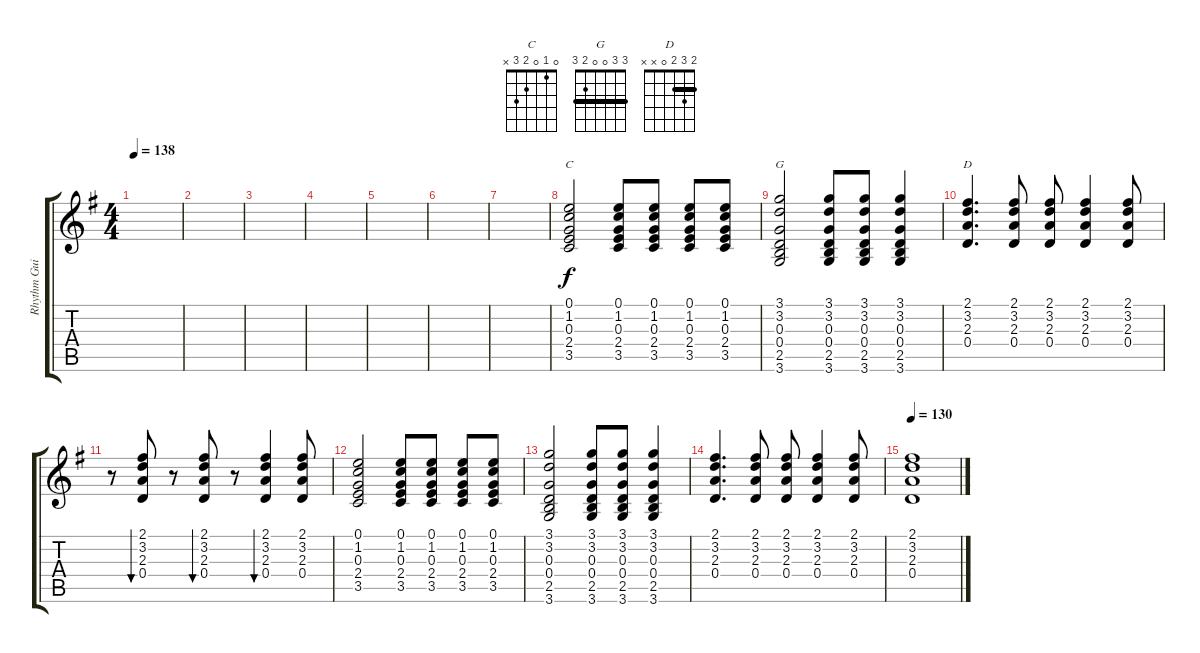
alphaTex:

\track ("Rhythm Guitar" "Rhythm Gui") {instrument acousticguitarsteel}
\staff {score tabs}
\tuning (E4 B3 G3 D3 A2 E2) {hide}
\chord ("C" 0 1 0 2 3 x)
\chord ("G" 3 3 0 0 2 3) {barre 3}
\chord ("D" 2 3 2 0 x x) {barre 2}
\ts (4 4)
\tempo 138
\clef g2
\ks g
|
|
|
|
|
|
|
(0.1 1.2 0.3 2.4 3.5).2{ch "C" volume 4} (0.1 1.2 0.3 2.4 3.5).8 (0.1 1.2 0.3 2.4 3.5).8 (0.1 1.2 0.3 2.4 3.5).8 (0.1 1.2 0.3 2.4 3.5).8 |
(3.1 3.2 0.3 0.4 2.5 3.6).2{ch "G"} (3.1 3.2 0.3 0.4 2.5 3.6).8 (3.1 3.2 0.3 0.4 2.5 3.6).8 (3.1 3.2 0.3 0.4 2.5 3.6).4 |
(2.1 3.2 2.3 0.4).4{d ch "D"} (2.1 3.2 2.3 0.4).8 (2.1 3.2 2.3 0.4).8 (2.1 3.2 2.3 0.4).4 (2.1 3.2 2.3 0.4).8 |
r.8 (2.1 3.2 2.3 0.4).8{bu 60} r.8 (2.1 3.2 2.3 0.4).8{bu 60} r.8 (2.1 3.2 2.3 0.4).4{bu 60} (2.1 3.2 2.3 0.4).8 |
(0.1 1.2 0.3 2.4 3.5).2 (0.1 1.2 0.3 2.4 3.5).8 (0.1 1.2 0.3 2.4 3.5).8 (0.1 1.2 0.3 2.4 3.5).8 (0.1 1.2 0.3 2.4 3.5).8 |
(3.1 3.2 0.3 0.4 2.5 3.6).2 (3.1 3.2 0.3 0.4 2.5 3.6).8 (3.1 3.2 0.3 0.4 2.5 3.6).8 (3.1 3.2 0.3 0.4 2.5 3.6).4 |
(2.1 3.2 2.3 0.4).4{d} (2.1 3.2 2.3 0.4).8 (2.1 3.2 2.3 0.4).8 (2.1 3.2 2.3 0.4).4 (2.1 3.2 2.3 0.4).8 |
\tempo 130
(2.1 3.2 2.3 0.4).1
